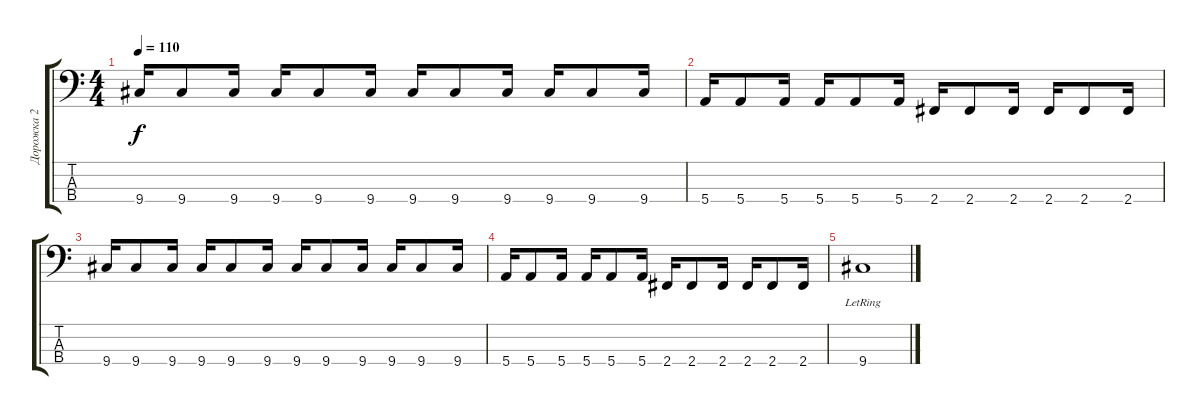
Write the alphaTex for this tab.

\track ("Дорожка 2" "Дорожка 2") {instrument electricbassfinger}
\staff {score tabs}
\tuning (G2 D2 A1 E1) {hide}
\ts (4 4)
\tempo 110
\clef f4
\ks c
9.4.16{dy f} 9.4.8 9.4.16 9.4.16 9.4.8 9.4.16 9.4.16 9.4.8 9.4.16 9.4.16 9.4.8 9.4.16 |
5.4.16 5.4.8 5.4.16 5.4.16 5.4.8 5.4.16 2.4.16 2.4.8 2.4.16 2.4.16 2.4.8 2.4.16 |
9.4.16 9.4.8 9.4.16 9.4.16 9.4.8 9.4.16 9.4.16 9.4.8 9.4.16 9.4.16 9.4.8 9.4.16 |
5.4.16 5.4.8 5.4.16 5.4.16 5.4.8 5.4.16 2.4.16 2.4.8 2.4.16 2.4.16 2.4.8 2.4.16 |
9.4{lr}.1
